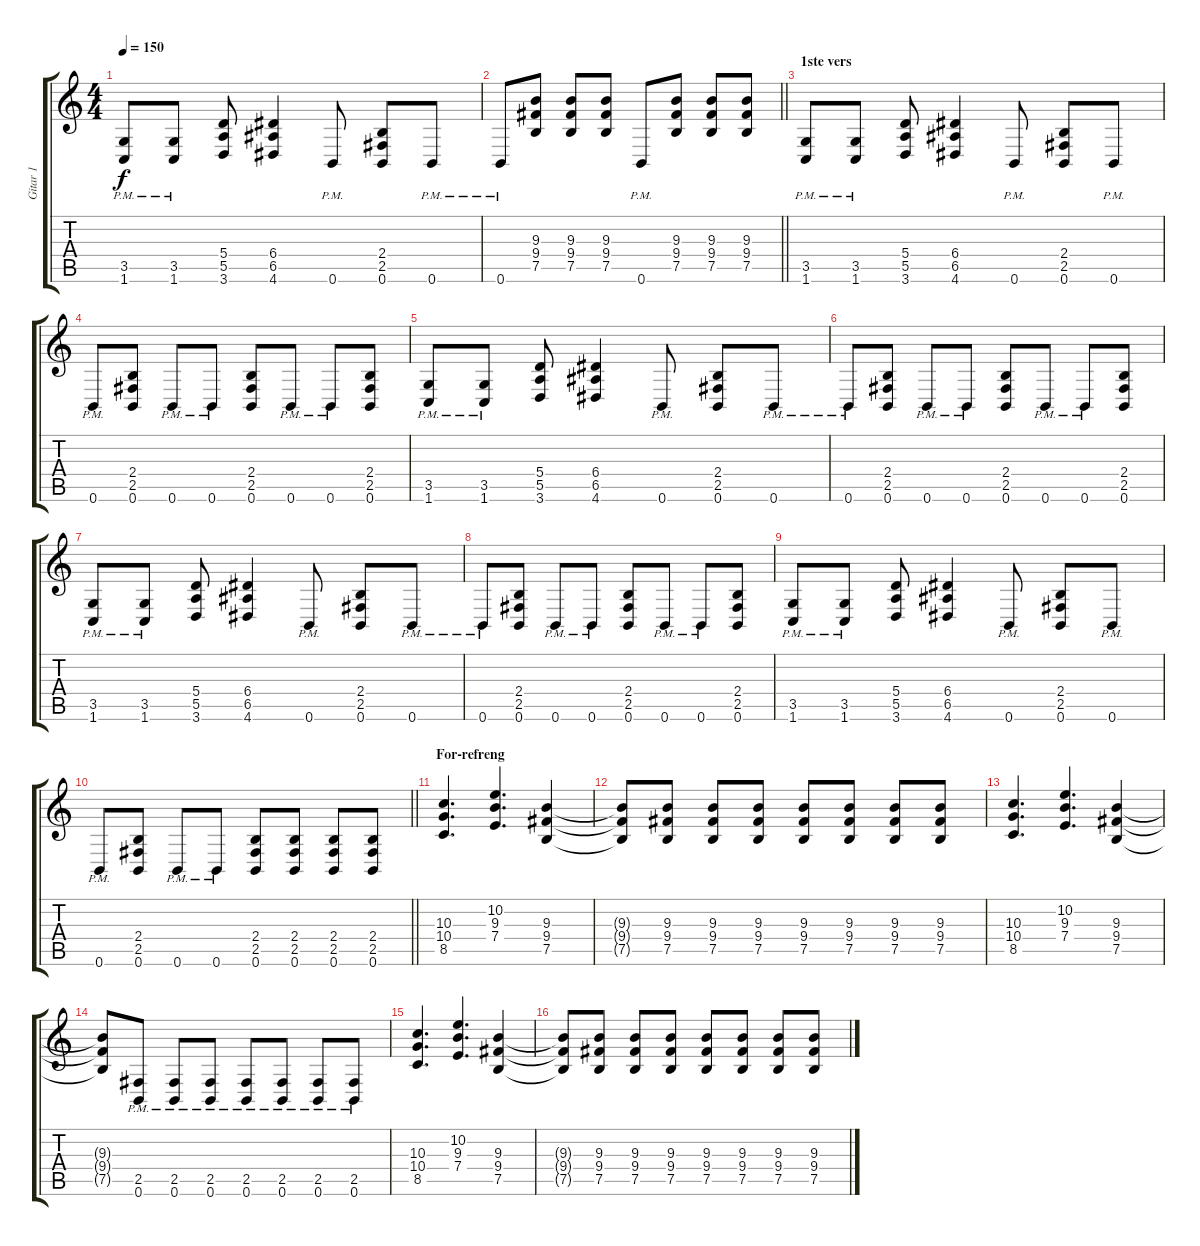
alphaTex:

\track ("Gitar 1" "Gitar 1") {instrument distortionguitar}
\staff {score tabs}
\tuning (B3 Gb3 D3 A2 E2 B1) {hide}
\ts (4 4)
\tempo 150
\clef g2
\ks c
(3.5{pm} 1.6{pm}).8{dy f} (3.5{pm} 1.6{pm}).8 (5.4 5.5 3.6).8 (6.4 6.5 4.6).4 0.6{pm}.8 (2.4 2.5 0.6).8 0.6{pm}.8 |
\barLineRight lightlight
0.6{pm}.8 (9.3 9.4 7.5).8 (9.3 9.4 7.5).8 (9.3 9.4 7.5).8 0.6{pm}.8 (9.3 9.4 7.5).8 (9.3 9.4 7.5).8 (9.3 9.4 7.5).8 |
\section ("" "1ste vers")
(3.5{pm} 1.6{pm}).8 (3.5{pm} 1.6{pm}).8 (5.4 5.5 3.6).8 (6.4 6.5 4.6).4 0.6{pm}.8 (2.4 2.5 0.6).8 0.6{pm}.8 |
0.6{pm}.8 (2.4 2.5 0.6).8 0.6{pm}.8 0.6{pm}.8 (2.4 2.5 0.6).8 0.6{pm}.8 0.6{pm}.8 (2.4 2.5 0.6).8 |
(3.5{pm} 1.6{pm}).8 (3.5{pm} 1.6{pm}).8 (5.4 5.5 3.6).8 (6.4 6.5 4.6).4 0.6{pm}.8 (2.4 2.5 0.6).8 0.6{pm}.8 |
0.6{pm}.8 (2.4 2.5 0.6).8 0.6{pm}.8 0.6{pm}.8 (2.4 2.5 0.6).8 0.6{pm}.8 0.6{pm}.8 (2.4 2.5 0.6).8 |
(3.5{pm} 1.6{pm}).8 (3.5{pm} 1.6{pm}).8 (5.4 5.5 3.6).8 (6.4 6.5 4.6).4 0.6{pm}.8 (2.4 2.5 0.6).8 0.6{pm}.8 |
0.6{pm}.8 (2.4 2.5 0.6).8 0.6{pm}.8 0.6{pm}.8 (2.4 2.5 0.6).8 0.6{pm}.8 0.6{pm}.8 (2.4 2.5 0.6).8 |
(3.5{pm} 1.6{pm}).8 (3.5{pm} 1.6{pm}).8 (5.4 5.5 3.6).8 (6.4 6.5 4.6).4 0.6{pm}.8 (2.4 2.5 0.6).8 0.6{pm}.8 |
\barLineRight lightlight
0.6{pm}.8 (2.4 2.5 0.6).8 0.6{pm}.8 0.6{pm}.8 (2.4 2.5 0.6).8 (2.4 2.5 0.6).8 (2.4 2.5 0.6).8 (2.4 2.5 0.6).8 |
\section ("" "For-refreng")
(10.3 10.4 8.5).4{d} (10.2 9.3 7.4).4{d} (9.3 9.4 7.5).4 |
(9.3{t} 9.4{t} 7.5{t}).8 (9.3 9.4 7.5).8 (9.3 9.4 7.5).8 (9.3 9.4 7.5).8 (9.3 9.4 7.5).8 (9.3 9.4 7.5).8 (9.3 9.4 7.5).8 (9.3 9.4 7.5).8 |
(10.3 10.4 8.5).4{d} (10.2 9.3 7.4).4{d} (9.3 9.4 7.5).4 |
(9.3{t} 9.4{t} 7.5{t}).8 (2.5{pm} 0.6{pm}).8 (2.5{pm} 0.6{pm}).8 (2.5{pm} 0.6{pm}).8 (2.5{pm} 0.6{pm}).8 (2.5{pm} 0.6{pm}).8 (2.5{pm} 0.6{pm}).8 (2.5{pm} 0.6{pm}).8 |
(10.3 10.4 8.5).4{d} (10.2 9.3 7.4).4{d} (9.3 9.4 7.5).4 |
(9.3{t} 9.4{t} 7.5{t}).8 (9.3 9.4 7.5).8 (9.3 9.4 7.5).8 (9.3 9.4 7.5).8 (9.3 9.4 7.5).8 (9.3 9.4 7.5).8 (9.3 9.4 7.5).8 (9.3 9.4 7.5).8
